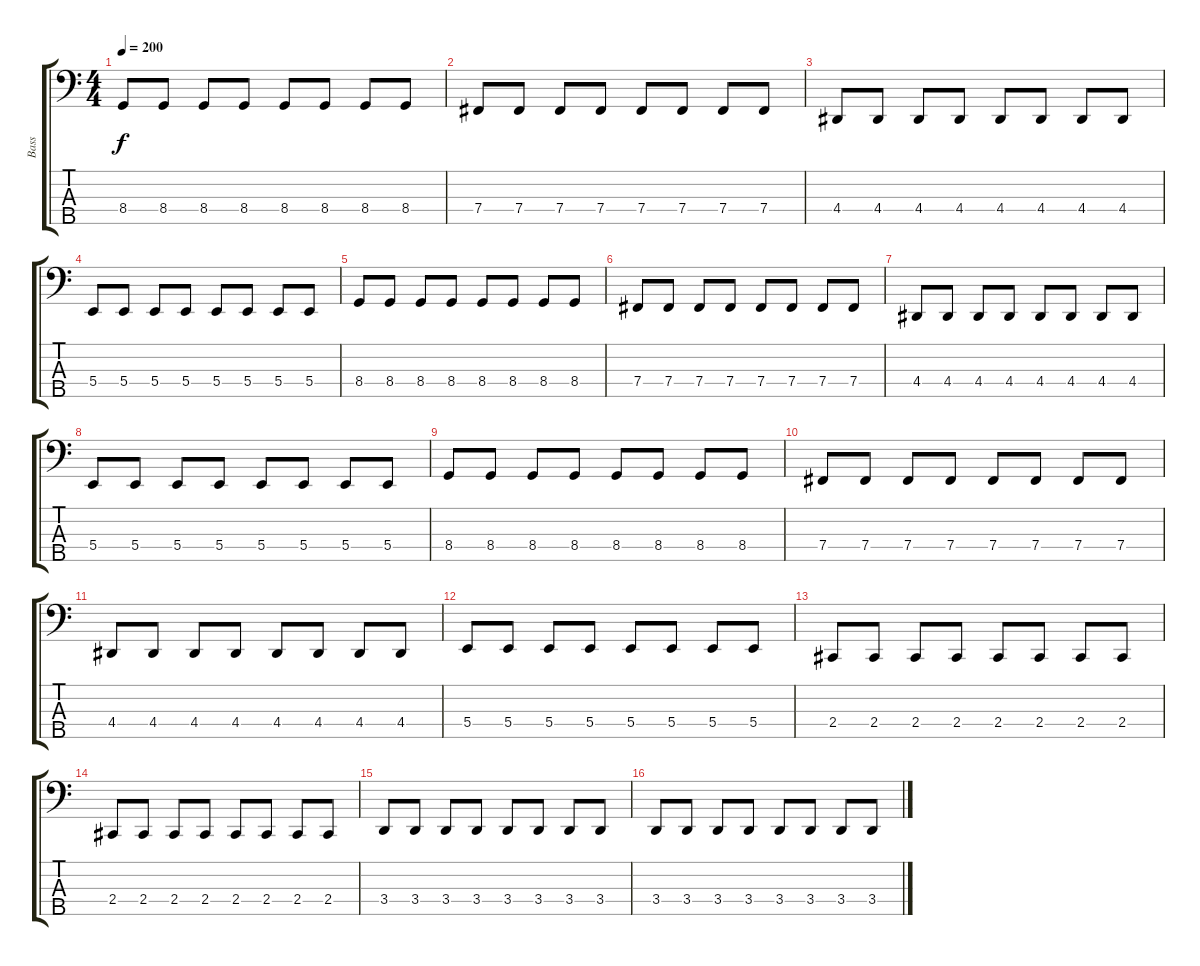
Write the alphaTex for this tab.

\track ("Bass" "Bass") {instrument electricbasspick}
\staff {score tabs}
\tuning (E2 B1 Gb1 B0 Gb0) {hide}
\ts (4 4)
\tempo 200
\clef f4
\ks c
8.4.8{dy f} 8.4.8 8.4.8 8.4.8 8.4.8 8.4.8 8.4.8 8.4.8 |
7.4.8 7.4.8 7.4.8 7.4.8 7.4.8 7.4.8 7.4.8 7.4.8 |
4.4.8 4.4.8 4.4.8 4.4.8 4.4.8 4.4.8 4.4.8 4.4.8 |
5.4.8 5.4.8 5.4.8 5.4.8 5.4.8 5.4.8 5.4.8 5.4.8 |
8.4.8 8.4.8 8.4.8 8.4.8 8.4.8 8.4.8 8.4.8 8.4.8 |
7.4.8 7.4.8 7.4.8 7.4.8 7.4.8 7.4.8 7.4.8 7.4.8 |
4.4.8 4.4.8 4.4.8 4.4.8 4.4.8 4.4.8 4.4.8 4.4.8 |
5.4.8 5.4.8 5.4.8 5.4.8 5.4.8 5.4.8 5.4.8 5.4.8 |
8.4.8 8.4.8 8.4.8 8.4.8 8.4.8 8.4.8 8.4.8 8.4.8 |
7.4.8 7.4.8 7.4.8 7.4.8 7.4.8 7.4.8 7.4.8 7.4.8 |
4.4.8 4.4.8 4.4.8 4.4.8 4.4.8 4.4.8 4.4.8 4.4.8 |
5.4.8 5.4.8 5.4.8 5.4.8 5.4.8 5.4.8 5.4.8 5.4.8 |
2.4.8 2.4.8 2.4.8 2.4.8 2.4.8 2.4.8 2.4.8 2.4.8 |
2.4.8 2.4.8 2.4.8 2.4.8 2.4.8 2.4.8 2.4.8 2.4.8 |
3.4.8 3.4.8 3.4.8 3.4.8 3.4.8 3.4.8 3.4.8 3.4.8 |
3.4.8 3.4.8 3.4.8 3.4.8 3.4.8 3.4.8 3.4.8 3.4.8
